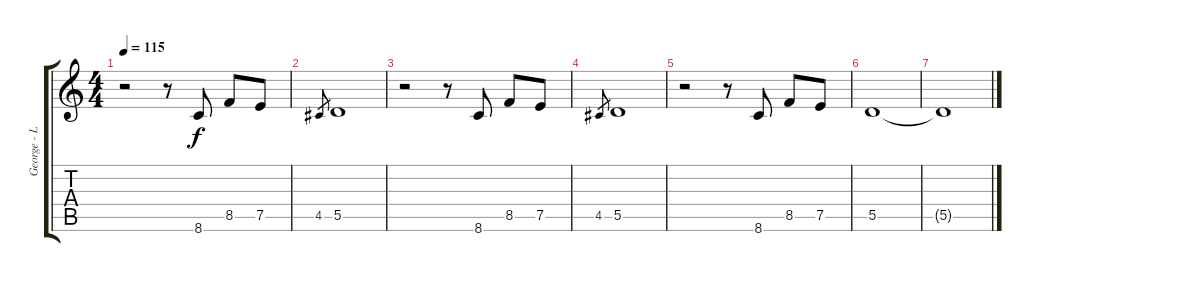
\track ("George - Lead Guitar" "George - L") {instrument acousticguitarnylon}
\staff {score tabs}
\tuning (E4 B3 G3 D3 A2 E2) {hide}
\ts (4 4)
\tempo 115
\clef g2
\ks c
r.2{dy f} r.8 8.6.8 8.5.8 7.5.8 |
4.5.8{gr} 5.5.1 |
r.2 r.8 8.6.8 8.5.8 7.5.8 |
4.5.8{gr} 5.5.1 |
r.2 r.8 8.6.8 8.5.8 7.5.8 |
5.5.1 |
5.5{t}.1
